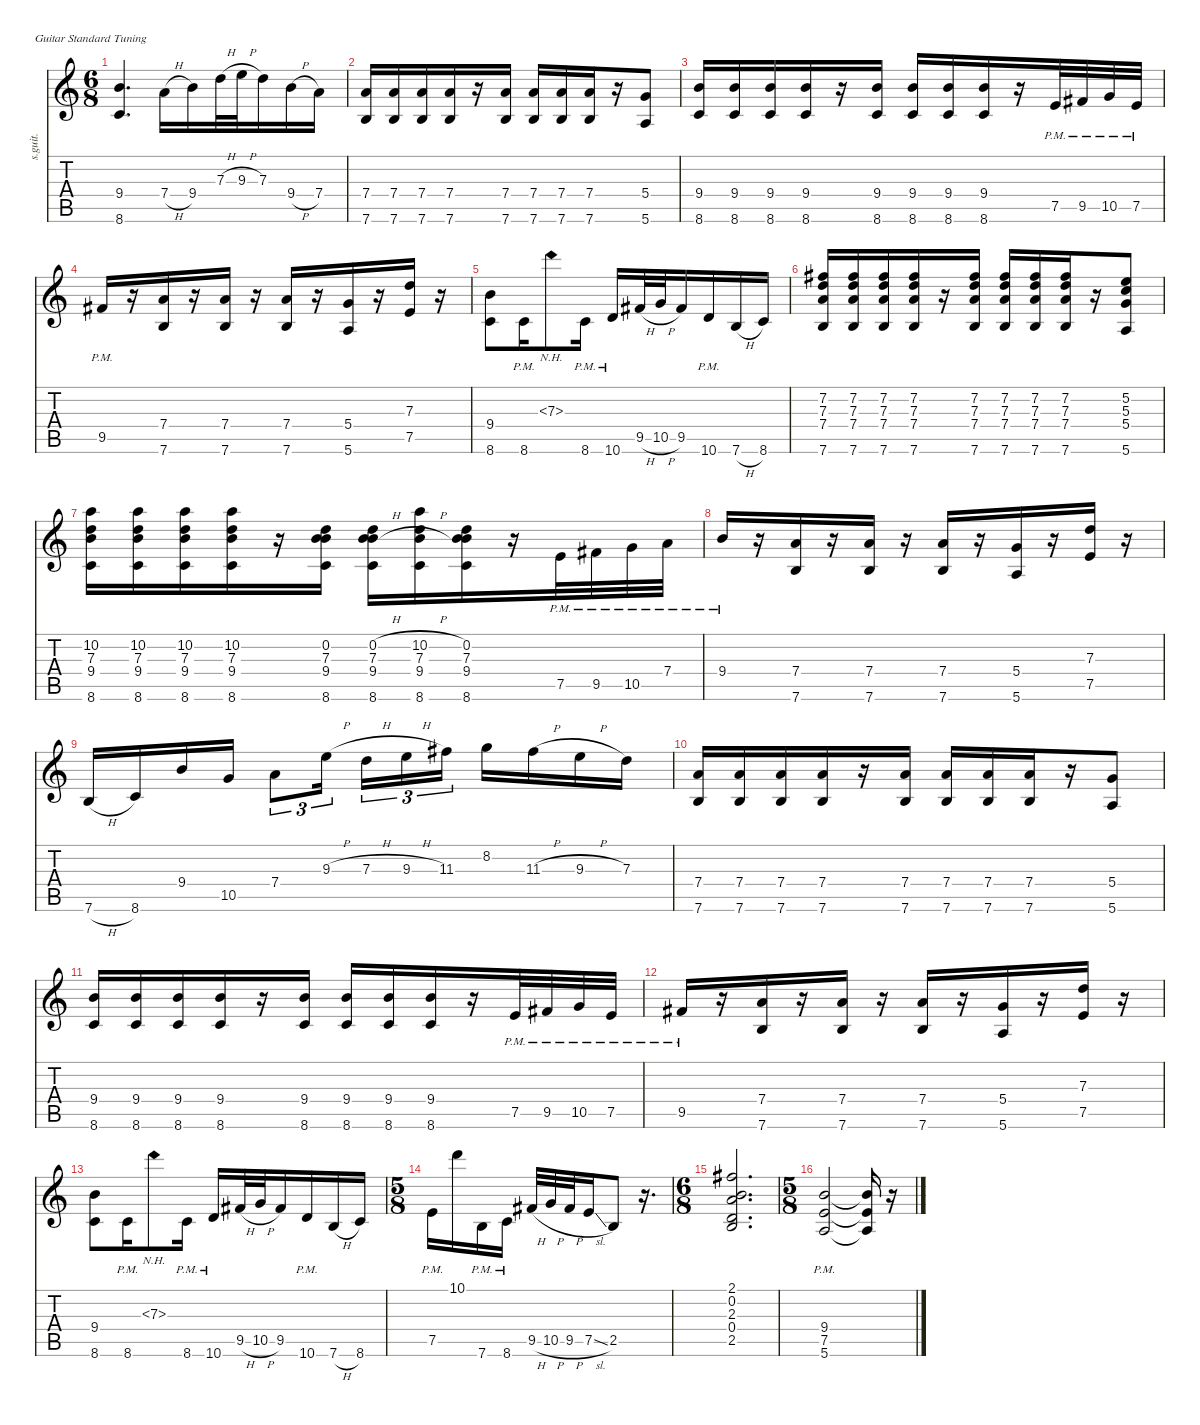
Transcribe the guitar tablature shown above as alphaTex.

\defaultSystemsLayout 4
\hideDynamics
\bracketExtendMode nobrackets
\track ("Mario" "s.guit.") {instrument distortionguitar}
\staff {score tabs}
\tuning (E4 B3 G3 D3 A2 E2)
\ts (6 8)
\tempo (108 hide)
\clef g2
\ks c
(9.4 8.6).4{d dy f} 7.4{h}.16 9.4.16 7.3{h}.32 9.3{h}.32 7.3.16 9.4{h}.16 7.4.16 |
(7.4 7.6).16 (7.4 7.6).16 (7.4 7.6).16 (7.4 7.6).16 r.16 (7.4 7.6).16 (7.4 7.6).16 (7.4 7.6).16 (7.4 7.6).16 r.16 (5.4 5.6).8 |
(9.4 8.6).16 (9.4 8.6).16 (9.4 8.6).16 (9.4 8.6).16 r.16 (9.4 8.6).16 (9.4 8.6).16 (9.4 8.6).16 (9.4 8.6).16 r.16 7.5{pm}.32 9.5{pm acc #}.32 10.5{pm}.32 7.5{pm}.32 |
9.5{pm acc #}.16 r.16 (7.4 7.6).16 r.16 (7.4 7.6).16 r.16 (7.4 7.6).16 r.16 (5.4 5.6).16 r.16 (7.3 7.5).16 r.16 |
(9.4 8.6).8 8.6{pm}.16 7.3{nh}.8 8.6{pm}.16 10.6{pm}.16 9.5{h acc #}.32 10.5{h}.32 9.5{acc #}.16 10.6{pm}.16 7.6{h}.16 8.6.16 |
(7.2{acc #} 7.3 7.4 7.6).16 (7.2{acc #} 7.3 7.4 7.6).16 (7.2{acc #} 7.3 7.4 7.6).16 (7.2{acc #} 7.3 7.4 7.6).16 r.16 (7.2{acc #} 7.3 7.4 7.6).16 (7.2{acc #} 7.3 7.4 7.6).16 (7.2{acc #} 7.3 7.4 7.6).16 (7.2{acc #} 7.3 7.4 7.6).16 r.16 (5.2 5.3 5.4 5.6).8 |
(10.2 7.3 9.4 8.6).16 (10.2 7.3 9.4 8.6).16 (10.2 7.3 9.4 8.6).16 (10.2 7.3 9.4 8.6).16 r.16 (0.2 7.3 9.4 8.6).16 (0.2{h} 7.3 9.4 8.6).16 (10.2{h} 7.3 9.4 8.6).16 (0.2 7.3 9.4 8.6).16 r.16 7.5{pm}.32 9.5{pm acc #}.32 10.5{pm}.32 7.4{pm}.32 |
9.4{pm}.16 r.16 (7.4 7.6).16 r.16 (7.4 7.6).16 r.16 (7.4 7.6).16 r.16 (5.4 5.6).16 r.16 (7.3 7.5).16 r.16 |
7.6{h}.16 8.6.16 9.4.16 10.5.16 7.4.8{tu (3 2)} 9.3{h}.16{tu (3 2)} 7.3{h}.16{tu (3 2)} 9.3{h}.16{tu (3 2)} 11.3{acc #}.16{tu (3 2)} 8.2.16 11.3{h acc #}.16 9.3{h}.16 7.3.16 |
(7.4 7.6).16 (7.4 7.6).16 (7.4 7.6).16 (7.4 7.6).16 r.16 (7.4 7.6).16 (7.4 7.6).16 (7.4 7.6).16 (7.4 7.6).16 r.16 (5.4 5.6).8 |
(9.4 8.6).16 (9.4 8.6).16 (9.4 8.6).16 (9.4 8.6).16 r.16 (9.4 8.6).16 (9.4 8.6).16 (9.4 8.6).16 (9.4 8.6).16 r.16 7.5{pm}.32 9.5{pm acc #}.32 10.5{pm}.32 7.5{pm}.32 |
9.5{pm acc #}.16 r.16 (7.4 7.6).16 r.16 (7.4 7.6).16 r.16 (7.4 7.6).16 r.16 (5.4 5.6).16 r.16 (7.3 7.5).16 r.16 |
(9.4 8.6).8 8.6{pm}.16 7.3{nh}.8 8.6{pm}.16 10.6{pm}.16 9.5{h acc #}.32 10.5{h}.32 9.5{acc #}.16 10.6{pm}.16 7.6{h}.16 8.6.16 |
\ts (5 8)
\beaming (8 2 2 2 2)
7.5{pm}.16 10.1.16 7.6{pm}.16 8.6{pm}.16 9.5{h acc #}.32 10.5{h}.32 9.5{h acc #}.32 7.5{sl}.16 2.5.8 r.16{d} |
\ts (6 8)
\beaming (8 2 2 2 2)
(2.1{acc #} 0.2 2.3 0.4 2.5).2{d} |
\ts (5 8)
\beaming (8 2 2 2 2)
(9.4{pm} 7.5{pm} 5.6{pm}).2 (9.4{t} 7.5{t} 5.6{t}).16 r.16
